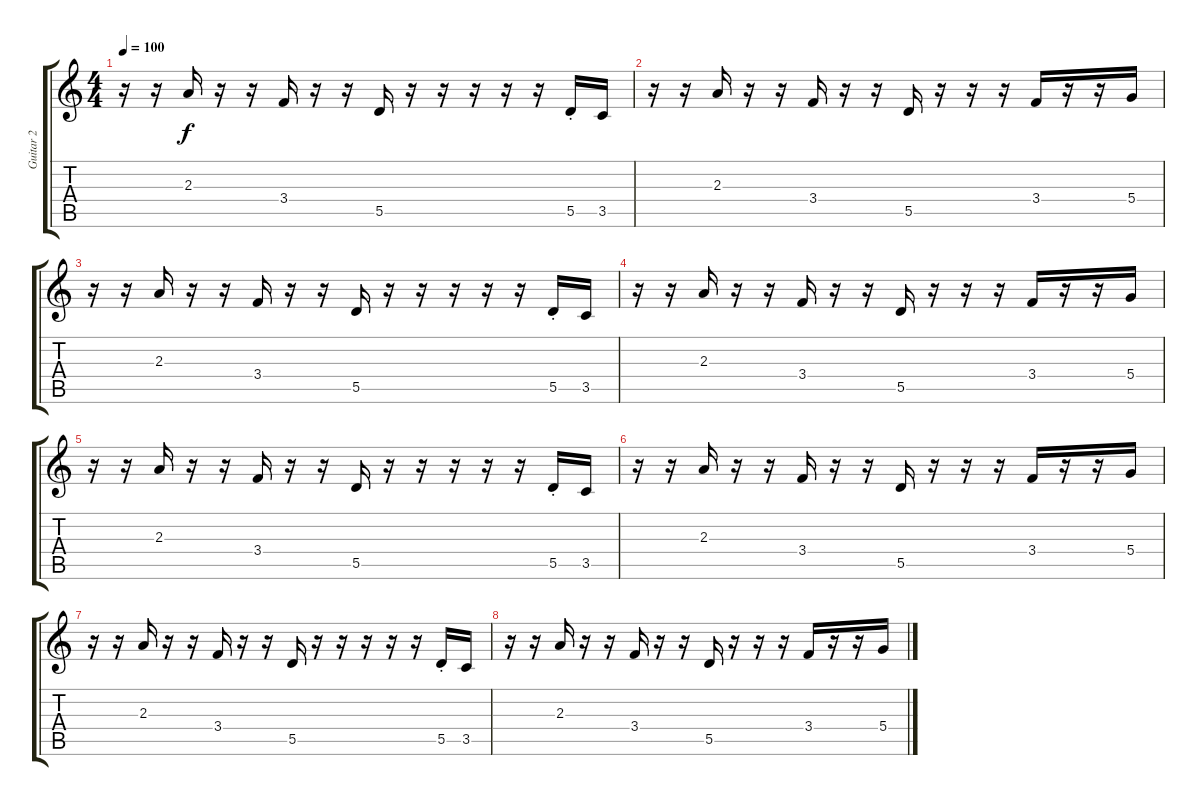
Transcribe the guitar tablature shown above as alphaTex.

\track ("Guitar 2" "Guitar 2") {instrument electricguitarmuted}
\staff {score tabs}
\tuning (E4 B3 G3 D3 A2 E2) {hide}
\ts (4 4)
\tempo 100
\clef g2
\ks c
r.16{dy f} r.16 2.3.16 r.16 r.16 3.4.16 r.16 r.16 5.5.16 r.16 r.16 r.16 r.16 r.16 5.5{st}.16 3.5.16 |
r.16 r.16 2.3.16 r.16 r.16 3.4.16 r.16 r.16 5.5.16 r.16 r.16 r.16 3.4.16 r.16 r.16 5.4.16 |
r.16 r.16 2.3.16 r.16 r.16 3.4.16 r.16 r.16 5.5.16 r.16 r.16 r.16 r.16 r.16 5.5{st}.16 3.5.16 |
r.16 r.16 2.3.16 r.16 r.16 3.4.16 r.16 r.16 5.5.16 r.16 r.16 r.16 3.4.16 r.16 r.16 5.4.16 |
r.16 r.16 2.3.16 r.16 r.16 3.4.16 r.16 r.16 5.5.16 r.16 r.16 r.16 r.16 r.16 5.5{st}.16 3.5.16 |
r.16 r.16 2.3.16 r.16 r.16 3.4.16 r.16 r.16 5.5.16 r.16 r.16 r.16 3.4.16 r.16 r.16 5.4.16 |
r.16 r.16 2.3.16 r.16 r.16 3.4.16 r.16 r.16 5.5.16 r.16 r.16 r.16 r.16 r.16 5.5{st}.16 3.5.16 |
r.16 r.16 2.3.16 r.16 r.16 3.4.16 r.16 r.16 5.5.16 r.16 r.16 r.16 3.4.16 r.16 r.16 5.4.16
